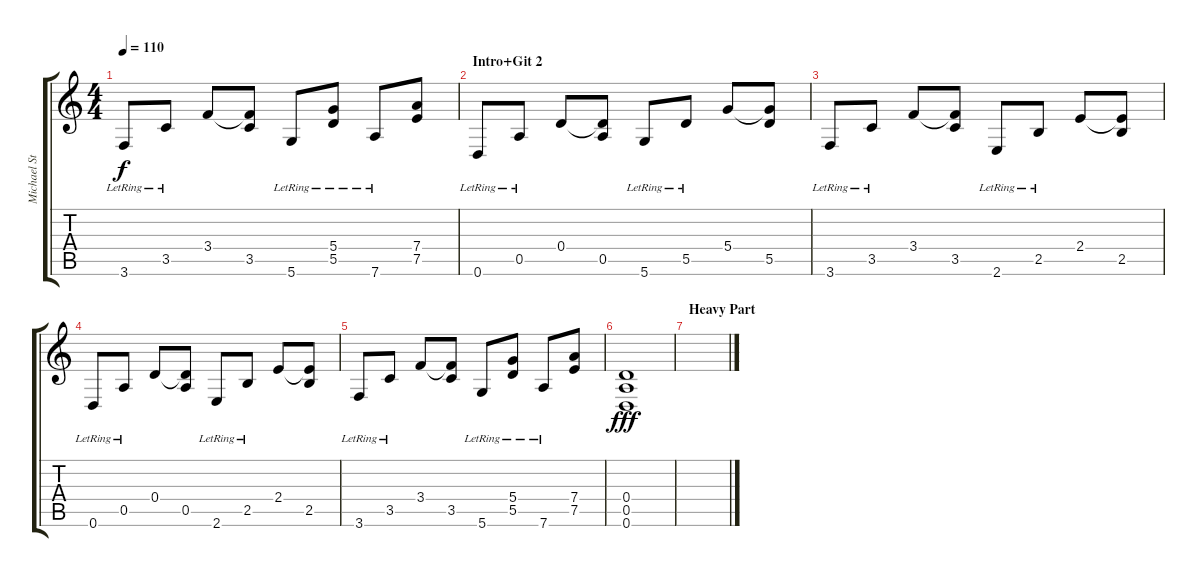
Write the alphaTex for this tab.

\track ("Michael Stapel" "Michael St") {instrument acousticguitarsteel}
\staff {score tabs}
\tuning (E4 B3 G3 D3 A2 D2) {hide}
\ts (4 4)
\tempo 110
\clef g2
\ks c
3.6{lr}.8{dy f} 3.5{lr}.8 3.4.8 (3.4{t} 3.5).8 5.6{lr}.8 (5.4{lr} 5.5{lr}).8 7.6{lr}.8 (7.4 7.5).8 |
\section ("" "Intro+Git 2")
0.6{lr}.8 0.5{lr}.8 0.4.8 (0.4{t} 0.5).8 5.6{lr}.8 5.5{lr}.8 5.4.8 (5.4{t} 5.5).8 |
3.6{lr}.8 3.5{lr}.8 3.4.8 (3.4{t} 3.5).8 2.6{lr}.8 2.5{lr}.8 2.4.8 (2.4{t} 2.5).8 |
0.6{lr}.8 0.5{lr}.8 0.4.8 (0.4{t} 0.5).8 2.6{lr}.8 2.5{lr}.8 2.4.8 (2.4{t} 2.5).8 |
3.6{lr}.8 3.5{lr}.8 3.4.8 (3.4{t} 3.5).8 5.6{lr}.8 (5.4{lr} 5.5{lr}).8 7.6{lr}.8 (7.4 7.5).8 |
(0.4 0.5 0.6).1{dy fff volume 16 balance 0} |
\section ("" "Heavy Part")
